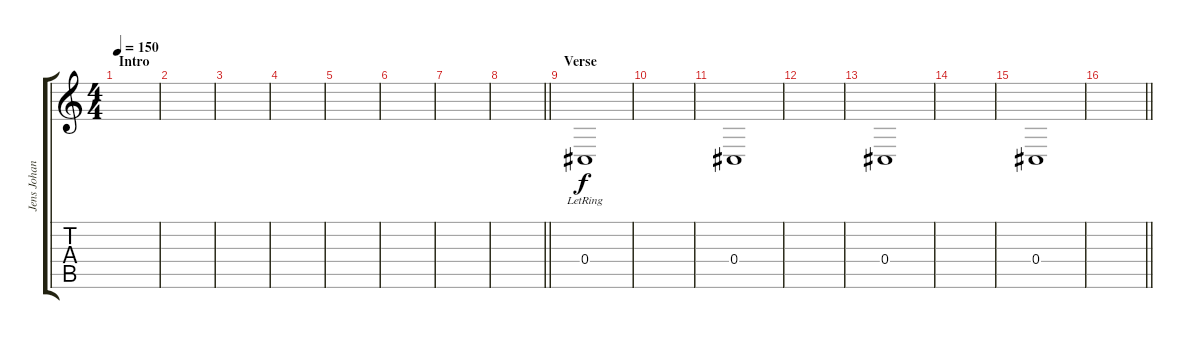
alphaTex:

\track ("Jens Johansson" "Jens Johan") {instrument acousticgrandpiano}
\staff {score tabs}
\tuning (Eb4 Bb3 Gb3 Db3 Ab2 Eb2) {hide}
\ts (4 4)
\section ("" "Intro")
\tempo 150
\clef g2
\ks c
|
|
|
|
|
|
|
\barLineRight lightlight
|
\section ("" "Verse")
0.4{lr}.1 |
|
0.4.1 |
|
0.4.1 |
|
0.4.1 |
\barLineRight lightlight
